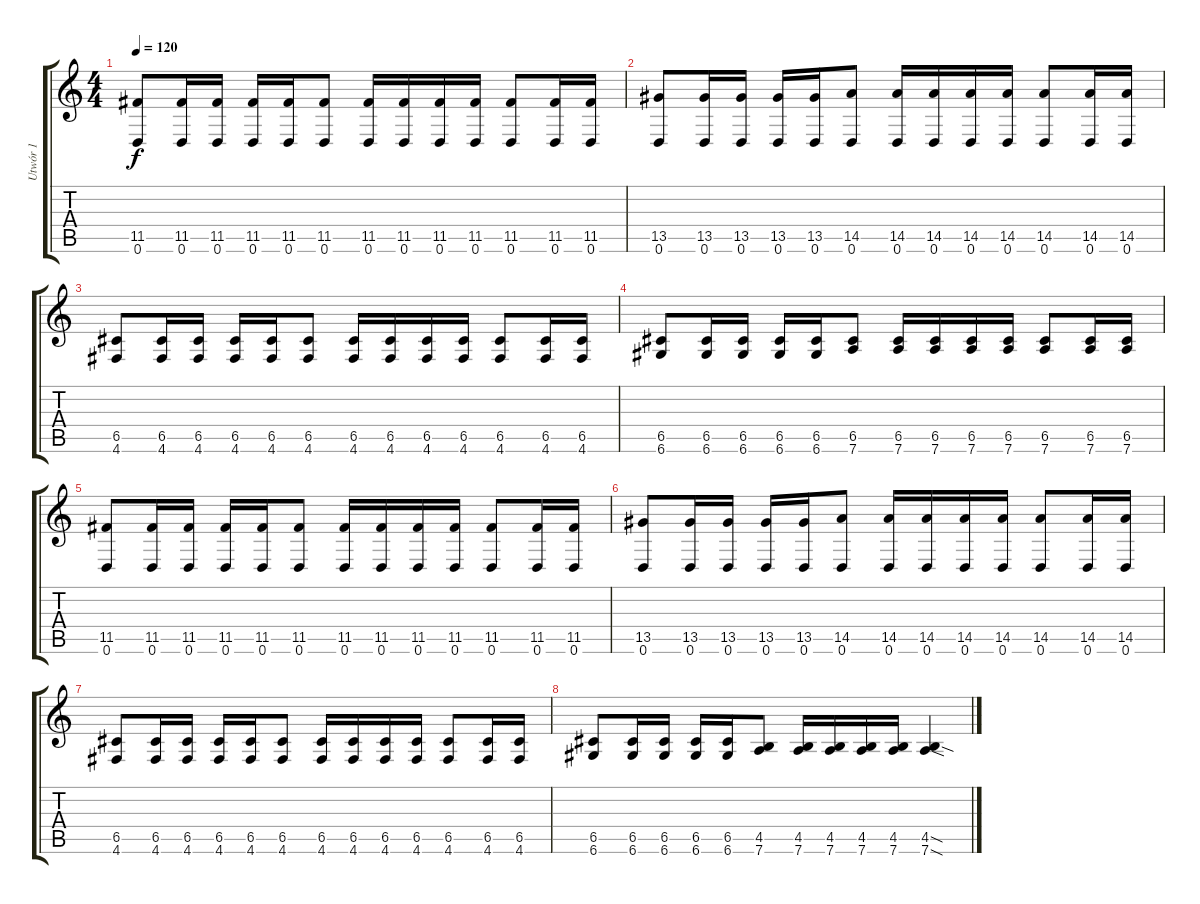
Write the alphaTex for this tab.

\track ("Utwór 1" "Utwór 1") {instrument overdrivenguitar}
\staff {score tabs}
\tuning (D4 A3 F3 C3 G2 D2) {hide}
\ts (4 4)
\tempo 120
\clef g2
\ks c
(11.5 0.6).8{dy f instrument overdrivenguitar} (11.5 0.6).16 (11.5 0.6).16 (11.5 0.6).16 (11.5 0.6).16 (11.5 0.6).8 (11.5 0.6).16 (11.5 0.6).16 (11.5 0.6).16 (11.5 0.6).16 (11.5 0.6).8 (11.5 0.6).16 (11.5 0.6).16 |
(13.5 0.6).8 (13.5 0.6).16 (13.5 0.6).16 (13.5 0.6).16 (13.5 0.6).16 (14.5 0.6).8 (14.5 0.6).16 (14.5 0.6).16 (14.5 0.6).16 (14.5 0.6).16 (14.5 0.6).8 (14.5 0.6).16 (14.5 0.6).16 |
(6.5 4.6).8 (6.5 4.6).16 (6.5 4.6).16 (6.5 4.6).16 (6.5 4.6).16 (6.5 4.6).8 (6.5 4.6).16 (6.5 4.6).16 (6.5 4.6).16 (6.5 4.6).16 (6.5 4.6).8 (6.5 4.6).16 (6.5 4.6).16 |
(6.5 6.6).8 (6.5 6.6).16 (6.5 6.6).16 (6.5 6.6).16 (6.5 6.6).16 (6.5 7.6).8 (6.5 7.6).16 (6.5 7.6).16 (6.5 7.6).16 (6.5 7.6).16 (6.5 7.6).8 (6.5 7.6).16 (6.5 7.6).16 |
(11.5 0.6).8 (11.5 0.6).16 (11.5 0.6).16 (11.5 0.6).16 (11.5 0.6).16 (11.5 0.6).8 (11.5 0.6).16 (11.5 0.6).16 (11.5 0.6).16 (11.5 0.6).16 (11.5 0.6).8 (11.5 0.6).16 (11.5 0.6).16 |
(13.5 0.6).8 (13.5 0.6).16 (13.5 0.6).16 (13.5 0.6).16 (13.5 0.6).16 (14.5 0.6).8 (14.5 0.6).16 (14.5 0.6).16 (14.5 0.6).16 (14.5 0.6).16 (14.5 0.6).8 (14.5 0.6).16 (14.5 0.6).16 |
(6.5 4.6).8 (6.5 4.6).16 (6.5 4.6).16 (6.5 4.6).16 (6.5 4.6).16 (6.5 4.6).8 (6.5 4.6).16 (6.5 4.6).16 (6.5 4.6).16 (6.5 4.6).16 (6.5 4.6).8 (6.5 4.6).16 (6.5 4.6).16 |
(6.5 6.6).8 (6.5 6.6).16 (6.5 6.6).16 (6.5 6.6).16 (6.5 6.6).16 (4.5 7.6).8 (4.5 7.6).16 (4.5 7.6).16 (4.5 7.6).16 (4.5 7.6).16 (4.5{sod} 7.6{sod}).4
